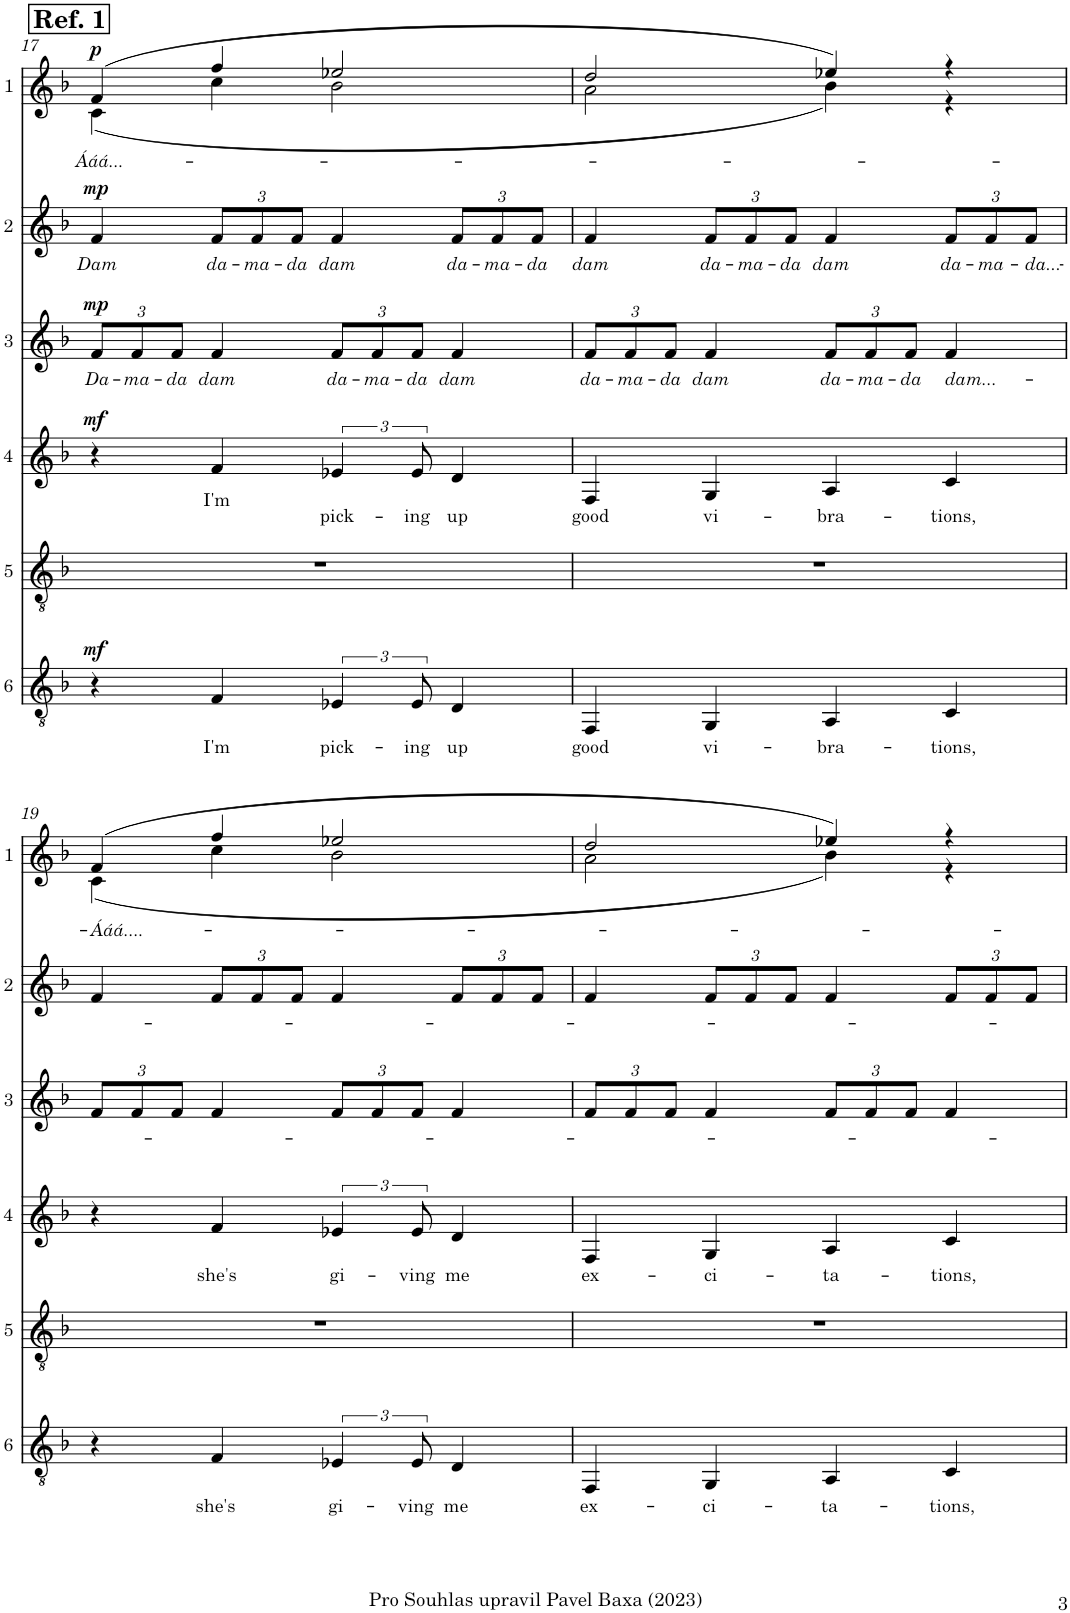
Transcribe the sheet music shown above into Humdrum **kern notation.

**kern	**text	**dynam	**kern	**kern	**text	**dynam	**kern	**text	**dynam	**kern	**text	**dynam	**kern	**text	**dynam
*part6	*part6	*part6	*part5	*part4	*part4	*part4	*part3	*part3	*part3	*part2	*part2	*part2	*part1	*part1	*part1
*staff6	*staff6	*staff6	*staff5	*staff4	*staff4	*staff4	*staff3	*staff3	*staff3	*staff2	*staff2	*staff2	*staff1	*staff1	*staff1
*I"Hlas 6	*	*	*I"Hlas 5	*I"Hlas 4	*	*	*I"Hlas 3	*	*	*I"Hlas 2	*	*	*I"Hlas 1	*	*
!!LO:PB:g=z
*clefGv2	*	*	*clefGv2	*clefG2	*	*	*clefG2	*	*	*clefG2	*	*	*clefG2	*	*
*k[b-]	*	*	*k[b-]	*k[b-]	*	*	*k[b-]	*	*	*k[b-]	*	*	*k[b-]	*	*
*M4/4	*	*	*M4/4	*M4/4	*	*	*M4/4	*	*	*M4/4	*	*	*M4/4	*	*
*	*	*	*	*	*	*	*Xbrackettup	*	*	*	*	*	*	*	*
!!LO:REH:place=s1:a:B:cj:fs=14:t=Ref. 1
=17	=17	=17	=17	=17	=17	=17	=17	=17	=17	=17	=17	=17	=17	=17	=17
!	!	!LO:DY:a	!	!	!	!LO:DY:a	!	!LO:LY:b	!LO:DY:a	!	!LO:LY:b	!LO:DY:a	!	!LO:LY:b	!LO:DY:a
*	*	*	*	*	*	*	*	*	*	*	*	*	*^	*	*
4r	.	mf	1r	4r	.	mf	12f/L	Da-	mp	4f/	Dam	mp	(4f/	(4c\	Ááá...-	p
!	!	!	!	!	!	!	!	!LO:LY:b	!	!	!	!	!	!	!	!
.	.	.	.	.	.	.	12f/	-ma-	.	.	.	.	.	.	.	.
!	!	!	!	!	!	!	!	!LO:LY:b	!	!	!	!	!	!	!	!
.	.	.	.	.	.	.	12f/J	-da	.	.	.	.	.	.	.	.
!	!LO:LY:b	!	!	!	!LO:LY:b	!	!	!LO:LY:b	!	!	!	!	!	!	!	!
*	*	*	*	*	*	*	*	*	*	*Xbrackettup	*	*	*	*	*	*
!	!	!	!	!	!	!	!	!	!	!	!LO:LY:b	!	!	!	!	!
4F/	I'm	.	.	4f/	I'm	.	4f/	dam	.	12f/L	da-	.	4ff/	4cc\	.	.
!	!	!	!	!	!	!	!	!	!	!	!LO:LY:b	!	!	!	!	!
.	.	.	.	.	.	.	.	.	.	12f/	-ma-	.	.	.	.	.
!	!	!	!	!	!	!	!	!	!	!	!LO:LY:b	!	!	!	!	!
.	.	.	.	.	.	.	.	.	.	12f/J	-da	.	.	.	.	.
!	!LO:LY:b	!	!	!	!LO:LY:b	!	!	!LO:LY:b	!	!	!LO:LY:b	!	!	!	!	!
6E-X/	pick-	.	.	6e-X/	pick-	.	12f/L	da-	.	4f/	dam	.	2ee-X/	2b-\	.	.
!	!	!	!	!	!	!	!	!LO:LY:b	!	!	!	!	!	!	!	!
.	.	.	.	.	.	.	12f/	-ma-	.	.	.	.	.	.	.	.
!	!LO:LY:b	!	!	!	!LO:LY:b	!	!	!LO:LY:b	!	!	!	!	!	!	!	!
12E-/	-ing	.	.	12e-/	-ing	.	12f/J	-da	.	.	.	.	.	.	.	.
!	!LO:LY:b	!	!	!	!LO:LY:b	!	!	!LO:LY:b	!	!	!LO:LY:b	!	!	!	!	!
4D/	up	.	.	4d/	up	.	4f/	dam	.	12f/L	da-	.	.	.	.	.
!	!	!	!	!	!	!	!	!	!	!	!LO:LY:b	!	!	!	!	!
.	.	.	.	.	.	.	.	.	.	12f/	-ma-	.	.	.	.	.
!	!	!	!	!	!	!	!	!	!	!	!LO:LY:b	!	!	!	!	!
.	.	.	.	.	.	.	.	.	.	12f/J	-da	.	.	.	.	.
=18	=18	=18	=18	=18	=18	=18	=18	=18	=18	=18	=18	=18	=18	=18	=18	=18
!	!LO:LY:b	!	!	!	!LO:LY:b	!	!	!LO:LY:b	!	!	!LO:LY:b	!	!	!	!	!
4FF/	good	.	1r	4F/	good	.	12f/L	da-	.	4f/	dam	.	2dd/	2a\	.	.
!	!	!	!	!	!	!	!	!LO:LY:b	!	!	!	!	!	!	!	!
.	.	.	.	.	.	.	12f/	-ma-	.	.	.	.	.	.	.	.
!	!	!	!	!	!	!	!	!LO:LY:b	!	!	!	!	!	!	!	!
.	.	.	.	.	.	.	12f/J	-da	.	.	.	.	.	.	.	.
!	!LO:LY:b	!	!	!	!LO:LY:b	!	!	!LO:LY:b	!	!	!LO:LY:b	!	!	!	!	!
4GG/	vi-	.	.	4G/	vi-	.	4f/	dam	.	12f/L	da-	.	.	.	.	.
!	!	!	!	!	!	!	!	!	!	!	!LO:LY:b	!	!	!	!	!
.	.	.	.	.	.	.	.	.	.	12f/	-ma-	.	.	.	.	.
!	!	!	!	!	!	!	!	!	!	!	!LO:LY:b	!	!	!	!	!
.	.	.	.	.	.	.	.	.	.	12f/J	-da	.	.	.	.	.
!	!LO:LY:b	!	!	!	!LO:LY:b	!	!	!LO:LY:b	!	!	!LO:LY:b	!	!	!	!	!
4AA/	-bra-	.	.	4A/	-bra-	.	12f/L	da-	.	4f/	dam	.	4ee-X/)	4b-\)	.	.
!	!	!	!	!	!	!	!	!LO:LY:b	!	!	!	!	!	!	!	!
.	.	.	.	.	.	.	12f/	-ma-	.	.	.	.	.	.	.	.
!	!	!	!	!	!	!	!	!LO:LY:b	!	!	!	!	!	!	!	!
.	.	.	.	.	.	.	12f/J	-da	.	.	.	.	.	.	.	.
!	!LO:LY:b	!	!	!	!LO:LY:b	!	!	!LO:LY:b	!	!	!LO:LY:b	!	!	!	!	!
4C/	-tions,	.	.	4c/	-tions,	.	4f/	dam...-	.	12f/L	da-	.	4r	4r	.	.
!	!	!	!	!	!	!	!	!	!	!	!LO:LY:b	!	!	!	!	!
.	.	.	.	.	.	.	.	.	.	12f/	-ma-	.	.	.	.	.
!	!	!	!	!	!	!	!	!	!	!	!LO:LY:b	!	!	!	!	!
.	.	.	.	.	.	.	.	.	.	12f/J	-da...-	.	.	.	.	.
!!LO:LB:g=z	!!
=19	=19	=19	=19	=19	=19	=19	=19	=19	=19	=19	=19	=19	=19	=19	=19	=19
!	!	!	!	!	!	!	!	!	!	!	!	!	!	!	!LO:LY:b	!
4r	.	.	1r	4r	.	.	12f/L	.	.	4f/	.	.	(4f/	(4c\	Ááá....-	.
.	.	.	.	.	.	.	12f/	.	.	.	.	.	.	.	.	.
.	.	.	.	.	.	.	12f/J	.	.	.	.	.	.	.	.	.
!	!LO:LY:b	!	!	!	!LO:LY:b	!	!	!	!	!	!	!	!	!	!	!
4F/	she's	.	.	4f/	she's	.	4f/	.	.	12f/L	.	.	4ff/	4cc\	.	.
.	.	.	.	.	.	.	.	.	.	12f/	.	.	.	.	.	.
.	.	.	.	.	.	.	.	.	.	12f/J	.	.	.	.	.	.
!	!LO:LY:b	!	!	!	!LO:LY:b	!	!	!	!	!	!	!	!	!	!	!
6E-X/	gi-	.	.	6e-X/	gi-	.	12f/L	.	.	4f/	.	.	2ee-X/	2b-\	.	.
.	.	.	.	.	.	.	12f/	.	.	.	.	.	.	.	.	.
!	!LO:LY:b	!	!	!	!LO:LY:b	!	!	!	!	!	!	!	!	!	!	!
12E-/	-ving	.	.	12e-/	-ving	.	12f/J	.	.	.	.	.	.	.	.	.
!	!LO:LY:b	!	!	!	!LO:LY:b	!	!	!	!	!	!	!	!	!	!	!
4D/	me	.	.	4d/	me	.	4f/	.	.	12f/L	.	.	.	.	.	.
.	.	.	.	.	.	.	.	.	.	12f/	.	.	.	.	.	.
.	.	.	.	.	.	.	.	.	.	12f/J	.	.	.	.	.	.
=20	=20	=20	=20	=20	=20	=20	=20	=20	=20	=20	=20	=20	=20	=20	=20	=20
!	!LO:LY:b	!	!	!	!LO:LY:b	!	!	!	!	!	!	!	!	!	!	!
4FF/	ex-	.	1r	4F/	ex-	.	12f/L	.	.	4f/	.	.	2dd/	2a\	.	.
.	.	.	.	.	.	.	12f/	.	.	.	.	.	.	.	.	.
.	.	.	.	.	.	.	12f/J	.	.	.	.	.	.	.	.	.
!	!LO:LY:b	!	!	!	!LO:LY:b	!	!	!	!	!	!	!	!	!	!	!
4GG/	-ci-	.	.	4G/	-ci-	.	4f/	.	.	12f/L	.	.	.	.	.	.
.	.	.	.	.	.	.	.	.	.	12f/	.	.	.	.	.	.
.	.	.	.	.	.	.	.	.	.	12f/J	.	.	.	.	.	.
!	!LO:LY:b	!	!	!	!LO:LY:b	!	!	!	!	!	!	!	!	!	!	!
4AA/	-ta-	.	.	4A/	-ta-	.	12f/L	.	.	4f/	.	.	4ee-X/)	4b-\)	.	.
.	.	.	.	.	.	.	12f/	.	.	.	.	.	.	.	.	.
.	.	.	.	.	.	.	12f/J	.	.	.	.	.	.	.	.	.
!	!LO:LY:b	!	!	!	!LO:LY:b	!	!	!	!	!	!	!	!	!	!	!
4C/	-tions,	.	.	4c/	-tions,	.	4f/	.	.	12f/L	.	.	4r	4r	.	.
.	.	.	.	.	.	.	.	.	.	12f/	.	.	.	.	.	.
.	.	.	.	.	.	.	.	.	.	12f/J	.	.	.	.	.	.
*	*	*	*	*	*	*	*	*	*	*	*	*	*v	*v	*	*
=	=	=	=	=	=	=	=	=	=	=	=	=	=	=	=
*-	*-	*-	*-	*-	*-	*-	*-	*-	*-	*-	*-	*-	*-	*-	*-
